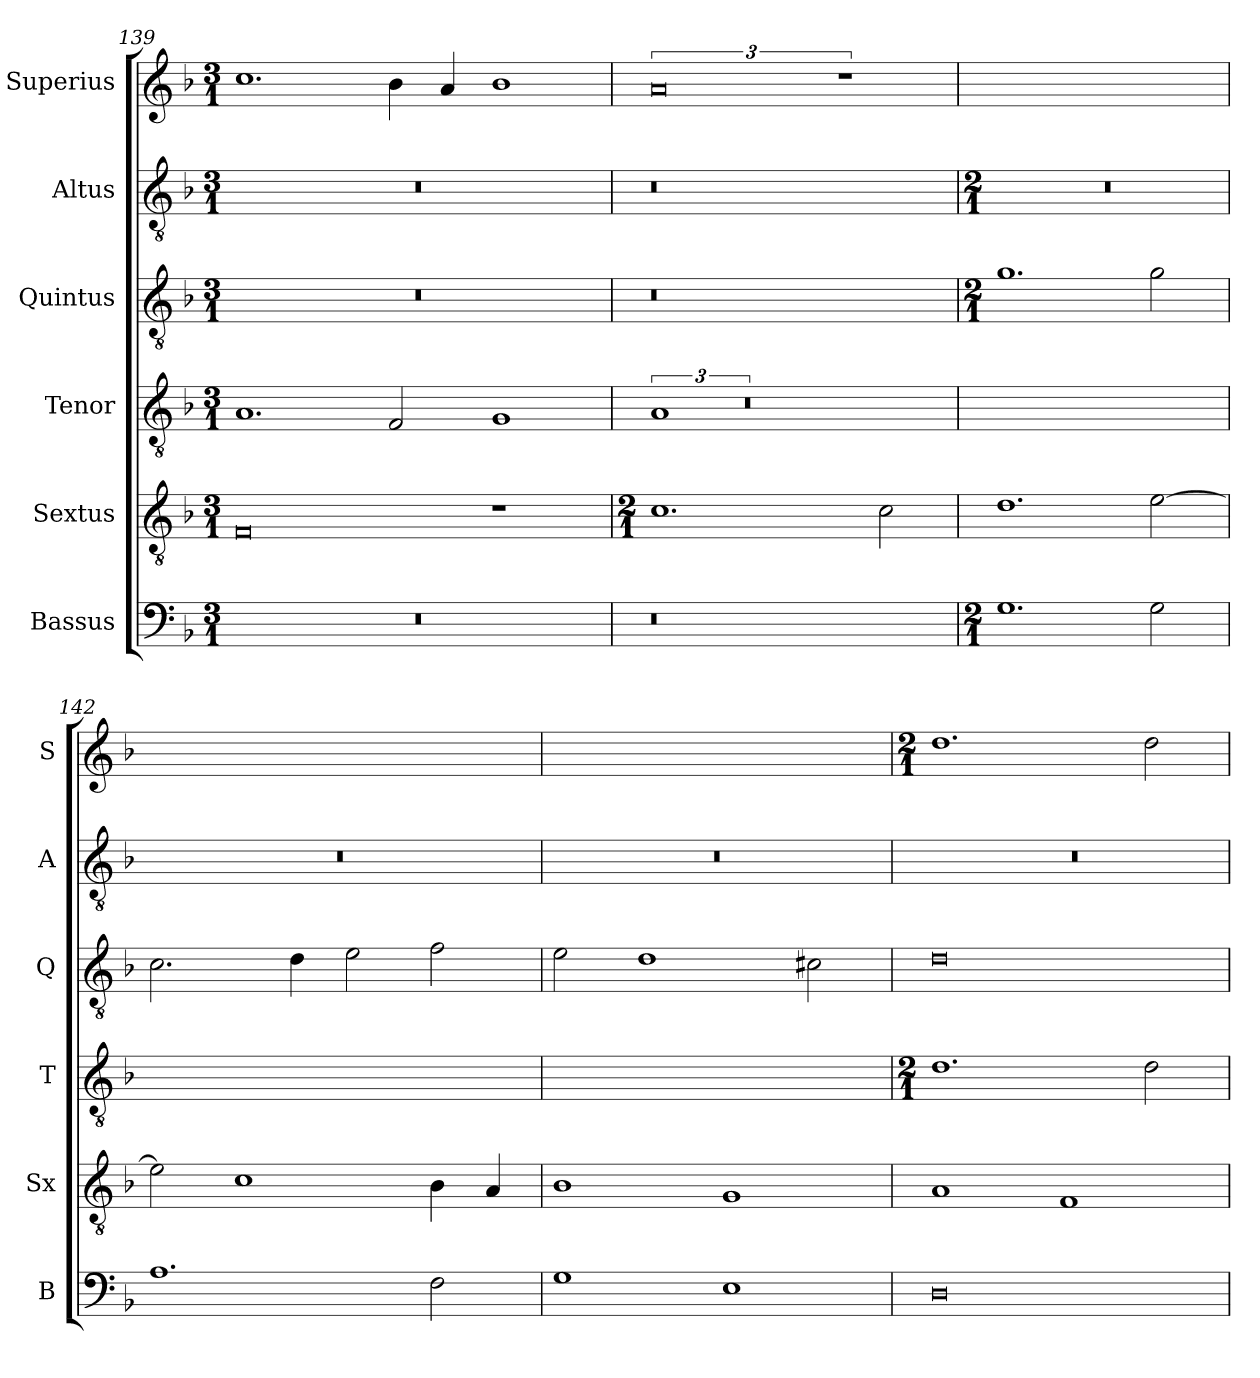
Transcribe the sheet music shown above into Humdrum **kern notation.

**kern	**kern	**kern	**kern	**kern	**kern
*part6	*part5	*part4	*part3	*part2	*part1
*staff6	*staff5	*staff4	*staff3	*staff2	*staff1
*I"Bassus	*I"Sextus	*I"Tenor	*I"Quintus	*I"Altus	*I"Superius
*I'B	*I'Sx	*I'T	*I'Q	*I'A	*I'S
*clefF4	*clefGv2	*clefGv2	*clefGv2	*clefGv2	*clefG2
*k[b-]	*k[b-]	*k[b-]	*k[b-]	*k[b-]	*k[b-]
*M3/1	*M3/1	*M3/1	*M3/1	*M3/1	*M3/1
=139	=139	=139	=139	=139	=139
0.r	0F	1.A	0.r	0.r	1.cc
.	.	2F/	.	.	4b-\
.	.	.	.	.	4a/
.	1r	1G	.	.	1b-
=140	=140	=140	=140	=140	=140
*	*M2/1	*	*	*	*
0r	1.c	3%2A	0r	0r	3%4a
.	.	3%4r	.	.	.
.	.	.	.	.	3%2r
.	2c\	.	.	.	.
=141	=141	=141	=141	=141	=141
*M2/1	*	*	*M2/1	*M2/1	*
1.G	1.d	0r	1.g	0r	0r
2G\	[2e\	.	2g\	.	.
=142	=142	=142	=142	=142	=142
1.A	2e\]	0r	2.c\	0r	0r
.	1c	.	.	.	.
.	.	.	4d\	.	.
.	.	.	2e\	.	.
2F\	4B-\	.	2f\	.	.
.	4A/	.	.	.	.
=143	=143	=143	=143	=143	=143
1G	1B-	0r	2e\	0r	0r
.	.	.	1d	.	.
1E	1G	.	.	.	.
.	.	.	2c#X\	.	.
=144	=144	=144	=144	=144	=144
*	*	*M2/1	*	*	*M2/1
0D	1A	1.d	0d	0r	1.dd
.	1F	.	.	.	.
.	.	2d\	.	.	2dd\
=	=	=	=	=	=
*-	*-	*-	*-	*-	*-
